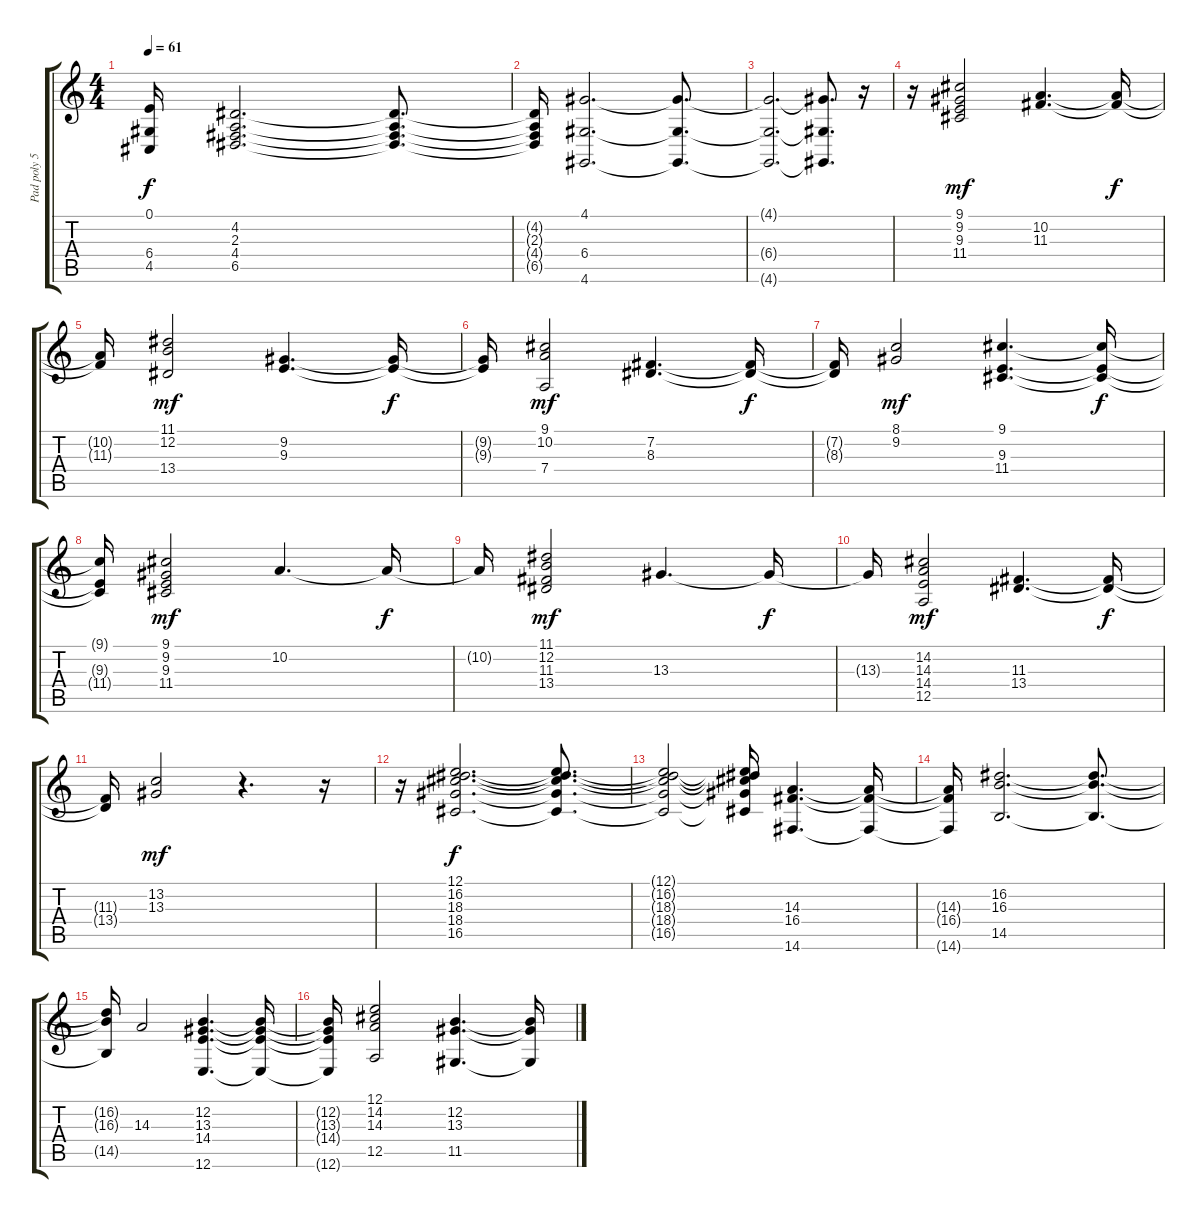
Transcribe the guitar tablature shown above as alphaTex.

\track ("Pad poly 5" "Pad poly 5") {instrument pad2warm}
\staff {score tabs}
\tuning (E4 B3 G3 D3 A2 E2) {hide}
\ts (4 4)
\tempo 61
\clef g2
\ks c
(0.1{t} 6.4{t} 4.5{t}).16{dy f} (4.2 2.3 4.4 6.5).2{d} (4.2{t} 2.3{t} 4.4{t} 6.5{t}).8{d} |
(4.2{t} 2.3{t} 4.4{t} 6.5{t}).16 (4.1 6.4 4.6).2{d} (4.1{t} 6.4{t} 4.6{t}).8{d} |
(4.1{t} 6.4{t} 4.6{t}).2{d} (4.1{t} 6.4{t} 4.6{t}).8{d} r.16 |
r.16 (9.1 9.2 9.3 11.4).2{dy mf volume 8} (10.2 11.3).4{d volume 8} (10.2{t} 11.3{t}).16{dy f} |
(10.2{t} 11.3{t}).16 (11.1 12.2 13.4).2{dy mf volume 16} (9.2 9.3).4{d volume 16} (9.2{t} 9.3{t}).16{dy f} |
(9.2{t} 9.3{t}).16 (9.1 10.2 7.4).2{dy mf} (7.2 8.3).4{d} (7.2{t} 8.3{t}).16{dy f} |
(7.2{t} 8.3{t}).16 (8.1 9.2).2{dy mf} (9.1 9.3 11.4).4{d} (9.1{t} 9.3{t} 11.4{t}).16{dy f} |
(9.1{t} 9.3{t} 11.4{t}).16 (9.1 9.2 9.3 11.4).2{dy mf} 10.2.4{d} 10.2{t}.16{dy f} |
10.2{t}.16 (11.1 12.2 11.3 13.4).2{dy mf} 13.3.4{d} 13.3{t}.16{dy f} |
13.3{t}.16 (14.2 14.3 14.4 12.5).2{dy mf} (11.3 13.4).4{d} (11.3{t} 13.4{t}).16{dy f} |
(11.3{t} 13.4{t}).16 (13.2 13.3).2{dy mf} r.4{d} r.16 |
r.16 (12.1 16.2 18.3 18.4 16.5).2{d dy f} (12.1{t} 16.2{t} 18.3{t} 18.4{t} 16.5{t}).8{d} |
(12.1{t} 16.2{t} 18.3{t} 18.4{t} 16.5{t}).2 (12.1{t} 16.2{t} 18.3{t} 18.4{t} 16.5{t}).16 (14.3 16.4 14.6).4{d} (14.3{t} 16.4{t} 14.6{t}).16 |
(14.3{t} 16.4{t} 14.6{t}).16 (16.2 16.3 14.5).2{d} (16.2{t} 16.3{t} 14.5{t}).8{d} |
(16.2{t} 16.3{t} 14.5{t}).16 14.3.2 (12.2 13.3 14.4 12.6).4{d} (12.2{t} 13.3{t} 14.4{t} 12.6{t}).16 |
(12.2{t} 13.3{t} 14.4{t} 12.6{t}).16 (12.1 14.2 14.3 12.5).2 (12.2 13.3 11.5).4{d} (12.2{t} 13.3{t} 11.5{t}).16
